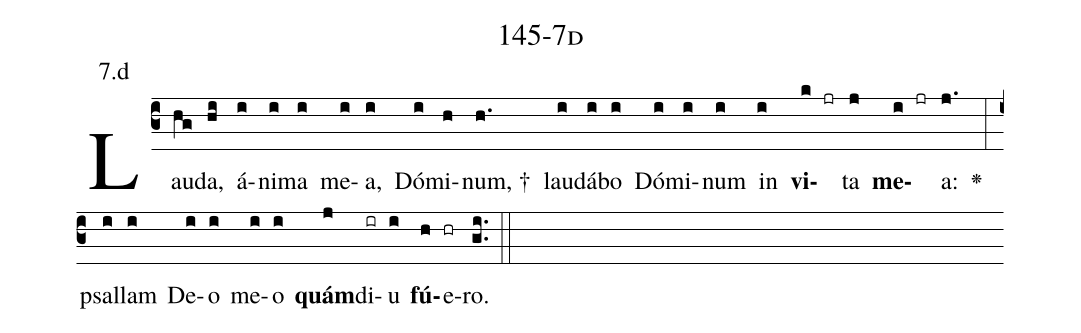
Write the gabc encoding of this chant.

name: 145-7d;
annotation: 7.d;
%%
(c3)Lau(hg)da,(hi) á(i)ni(i)ma(i) me(i)a,(i) Dó(i)mi(h)num, †(h.) lau(i)dá(i)bo(i) Dó(i)mi(i)num(i) in(i) <b>vi</b>(k jr)ta(j) <b>me</b>(i jr)a:(j.) <v>\greheightstar</v>(:) psal(i)lam(i) De(i)o(i) me(i)o(i) <b>quám</b>(j)di(ir)u(i) <b>fú</b>(h)e(hr)ro.(gi..) (::)


%E(i) u(i) o(j) u(i) a(h) e.(gi..) (::)
